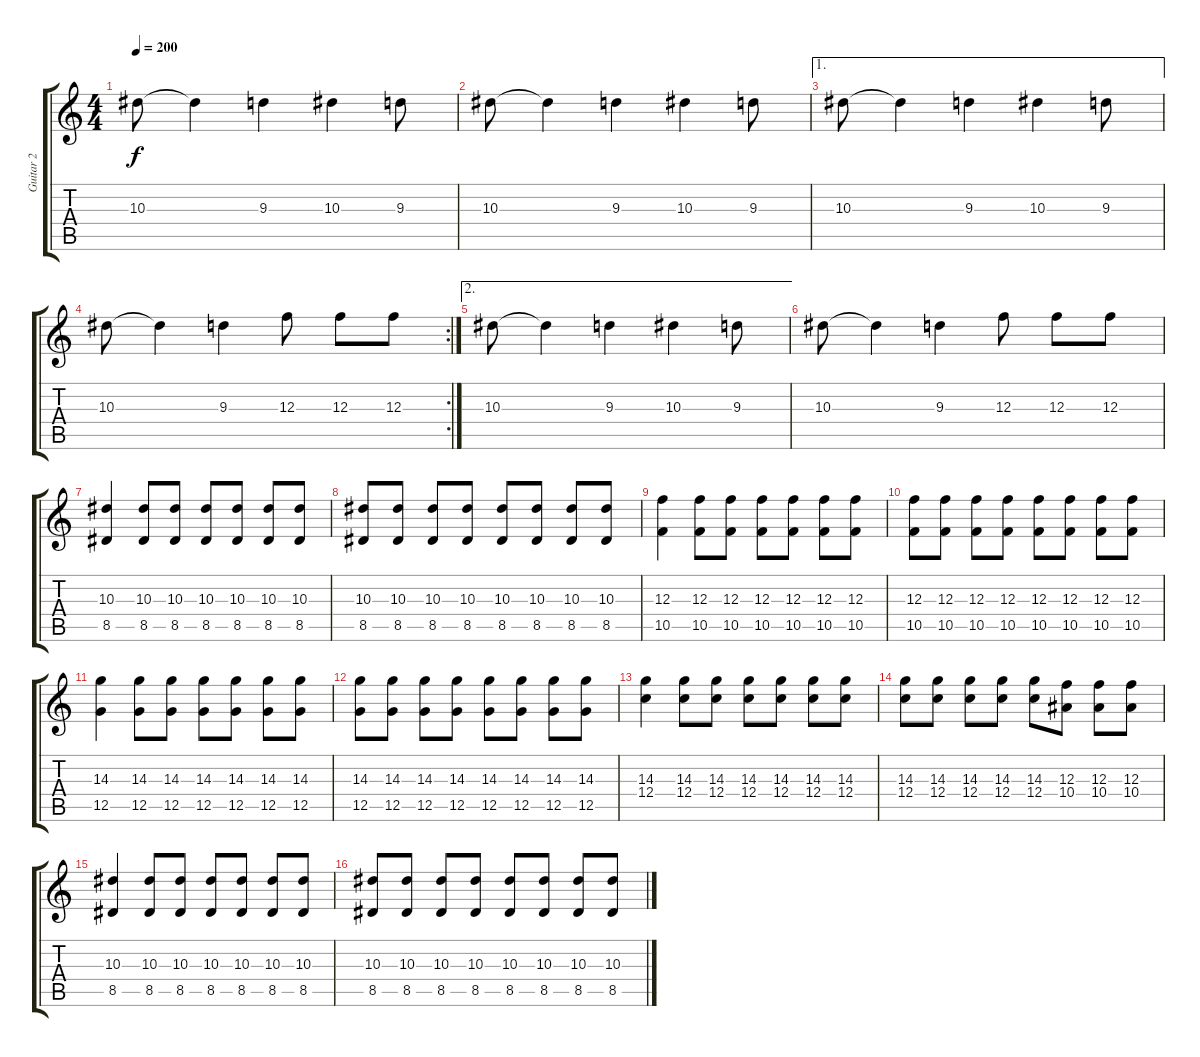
\track ("Guitar 2" "Guitar 2") {instrument overdrivenguitar}
\staff {score tabs}
\tuning (D4 A3 F3 C3 G2 C2) {hide}
\ts (4 4)
\tempo 200
\clef g2
\ks c
10.3.8{dy f} 10.3{t}.4 9.3.4 10.3.4 9.3.8 |
10.3.8 10.3{t}.4 9.3.4 10.3.4 9.3.8 |
\ae 1
10.3.8 10.3{t}.4 9.3.4 10.3.4 9.3.8 |
\rc 2
10.3.8 10.3{t}.4 9.3.4 12.3.8 12.3.8 12.3.8 |
\ae 2
10.3.8 10.3{t}.4 9.3.4 10.3.4 9.3.8 |
10.3.8 10.3{t}.4 9.3.4 12.3.8 12.3.8 12.3.8 |
(10.3 8.5).4 (10.3 8.5).8 (10.3 8.5).8 (10.3 8.5).8 (10.3 8.5).8 (10.3 8.5).8 (10.3 8.5).8 |
(10.3 8.5).8 (10.3 8.5).8 (10.3 8.5).8 (10.3 8.5).8 (10.3 8.5).8 (10.3 8.5).8 (10.3 8.5).8 (10.3 8.5).8 |
(12.3 10.5).4 (12.3 10.5).8 (12.3 10.5).8 (12.3 10.5).8 (12.3 10.5).8 (12.3 10.5).8 (12.3 10.5).8 |
(12.3 10.5).8 (12.3 10.5).8 (12.3 10.5).8 (12.3 10.5).8 (12.3 10.5).8 (12.3 10.5).8 (12.3 10.5).8 (12.3 10.5).8 |
(14.3 12.5).4 (14.3 12.5).8 (14.3 12.5).8 (14.3 12.5).8 (14.3 12.5).8 (14.3 12.5).8 (14.3 12.5).8 |
(14.3 12.5).8 (14.3 12.5).8 (14.3 12.5).8 (14.3 12.5).8 (14.3 12.5).8 (14.3 12.5).8 (14.3 12.5).8 (14.3 12.5).8 |
(14.3 12.4).4 (14.3 12.4).8 (14.3 12.4).8 (14.3 12.4).8 (14.3 12.4).8 (14.3 12.4).8 (14.3 12.4).8 |
(14.3 12.4).8 (14.3 12.4).8 (14.3 12.4).8 (14.3 12.4).8 (14.3 12.4).8 (12.3 10.4).8 (12.3 10.4).8 (12.3 10.4).8 |
(10.3 8.5).4 (10.3 8.5).8 (10.3 8.5).8 (10.3 8.5).8 (10.3 8.5).8 (10.3 8.5).8 (10.3 8.5).8 |
(10.3 8.5).8 (10.3 8.5).8 (10.3 8.5).8 (10.3 8.5).8 (10.3 8.5).8 (10.3 8.5).8 (10.3 8.5).8 (10.3 8.5).8
